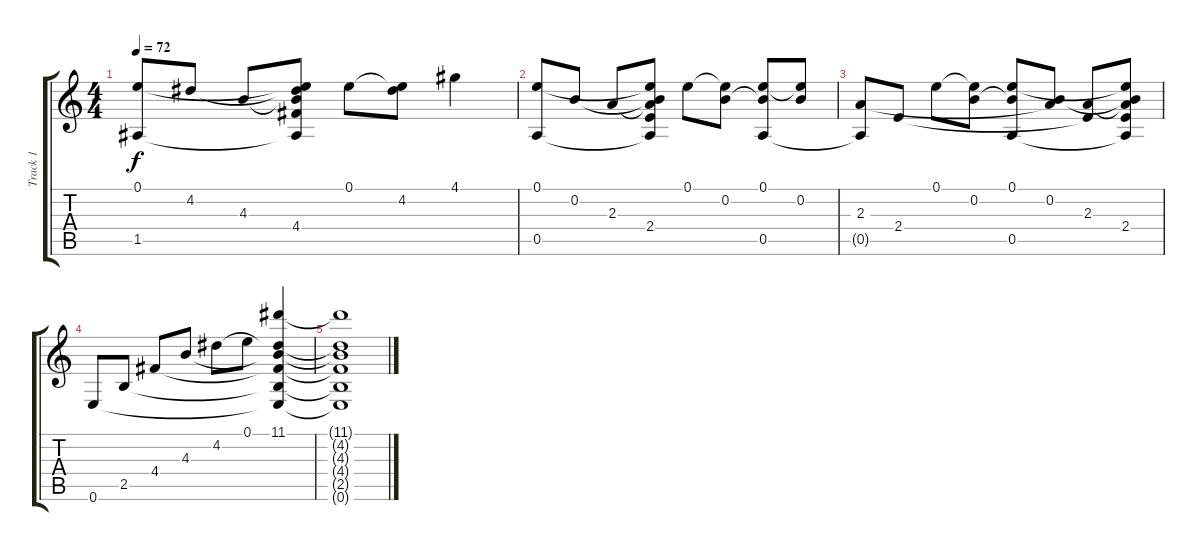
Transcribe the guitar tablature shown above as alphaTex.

\track ("Track 1" "Track 1") {instrument acousticguitarnylon}
\staff {score tabs}
\tuning (E4 B3 G3 D3 A2 E2) {hide}
\ts (4 4)
\tempo 72
\clef g2
\ks c
(0.1 1.5).8{dy f} 4.2.8 4.3.8 (0.1{t} 4.2{t} 4.3{t} 4.4 1.5{t}).8 0.1.8 (0.1{t} 4.2).8 4.1.4 |
(0.1 0.5).8 0.2.8 2.3.8 (0.1{t} 0.2{t} 2.3{t} 2.4 0.5{t}).8 0.1.8 (0.1{t} 0.2).8 (0.1 0.2{t} 0.5).8 (0.1{t} 0.2).8 |
(2.3 0.5{t}).8 2.4.8 0.1.8 (0.1{t} 0.2).8 (0.1 0.2{t} 0.5).8 (0.2 2.3{t}).8 (2.3 2.4{t}).8 (0.1{t} 0.2{t} 2.3{t} 2.4 0.5{t}).8 |
0.6.8 2.5.8 4.4.8 4.3.8 4.2.8 0.1.8 (11.1 4.2{t} 4.3{t} 4.4{t} 2.5{t} 0.6{t}).4 |
(11.1{t} 4.2{t} 4.3{t} 4.4{t} 2.5{t} 0.6{t}).1
